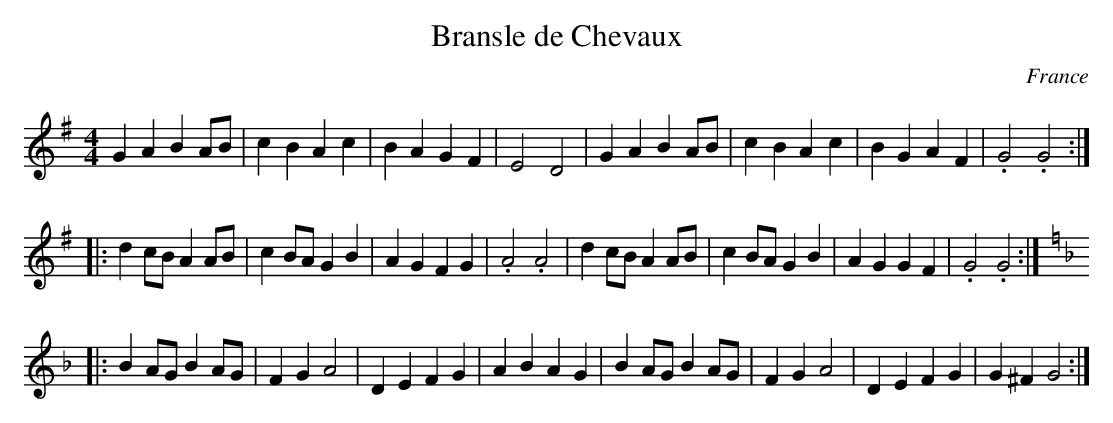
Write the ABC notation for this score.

X:1
T:Bransle de Chevaux
L:1/4
M:4/4
O:France
K:G major
GA BA/2B/2 | cB Ac | BA GF | E2D2 | GA BA/2B/2 | cB Ac | BG AF | .G2.G2 :|
|: dc/2B/2 AA/2B/2 | cB/2A/2 GB | AG FG | .A2.A2 | dc/2B/2 AA/2B/2 |cB/2A/2 GB | AG GF | .G2.G2 :|
K:Dmin
|: BA/2G/2 BA/2G/2 | FG A2 | DE FG | AB AG | BA/2G/2 BA/2G/2 | FG A2 | DEFG | G^F G2 :|
